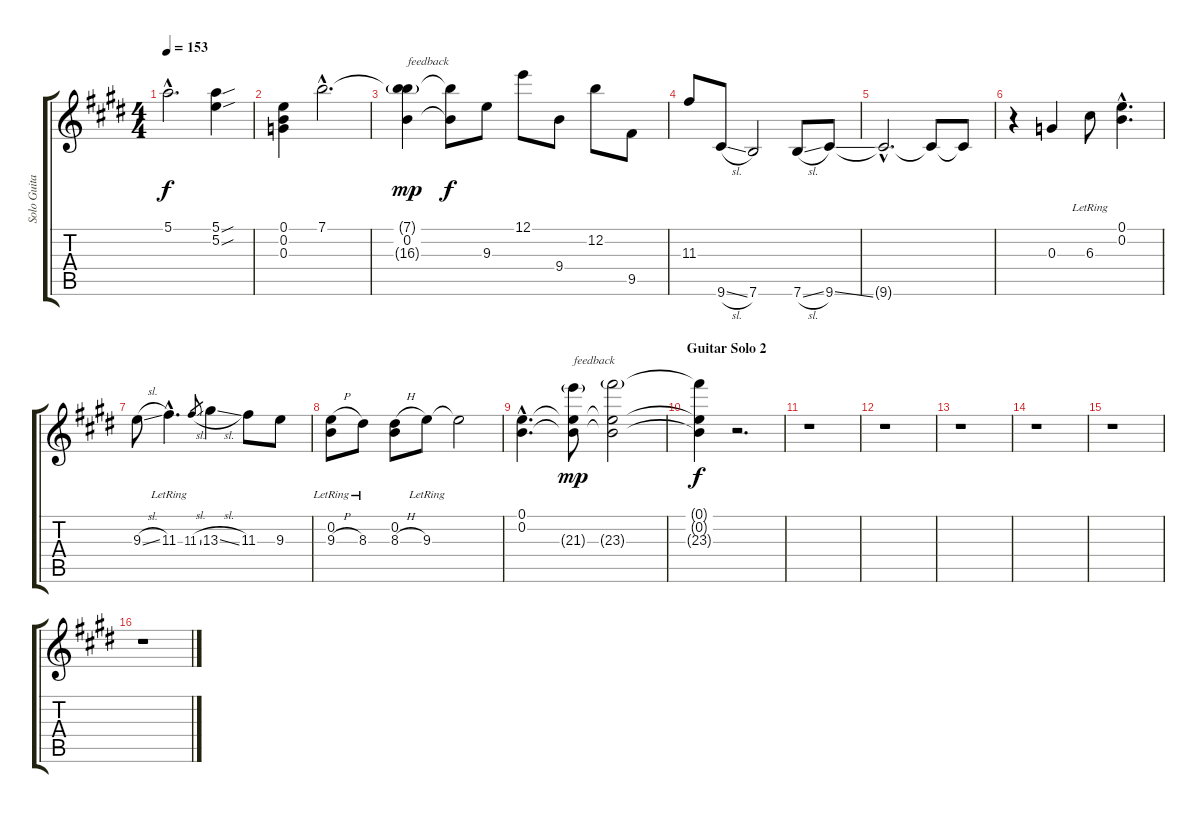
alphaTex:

\track ("Solo Guitar" "Solo Guita") {instrument electricguitarjazz}
\staff {score tabs}
\tuning (E4 B3 G3 D3 A2 E2) {hide}
\ts (4 4)
\tempo 153
\clef g2
\ks e
5.1{hac t}.2{d dy f} (5.1{sou} 5.2{sou}).4 |
(0.1 0.2 0.3).4 7.1{hac}.2{d} |
(7.1{t} 0.2 16.3{g}).4{txt "feedback" dy mp} (7.1{t} 0.2{t}).8{dy f} 9.3.8 12.1.8 9.4.8 12.2.8 9.5.8 |
11.3.8 9.6{sl}.8 7.6.2 7.6{sl}.8 9.6{ss}.8 |
9.6{hac t}.2{d} 9.6{t}.8 9.6{t}.8 |
r.4 0.3.4 6.3{lr}.8 (0.1{hac} 0.2{hac}).4{d} |
9.3{sl}.8 11.3{hac lr}.4{d} 11.3{sl}.8{gr} 13.3{sl}.4 11.3.8 9.3.8 |
(0.2{lr} 9.3{h}).8 8.3{lr}.8 (0.2 8.3{h}).8 9.3{lr}.8 9.3{t}.2 |
(0.1{hac} 0.2{hac}).4{d} (0.1{t} 0.2{t} 21.3{g}).8{txt "feedback" dy mp} (0.1{t} 0.2{t} 23.3{g}).2 |
\section ("" "Guitar Solo 2")
(0.1{t} 0.2{t} 23.3{t}).4{dy f} r.2{d} |
r.1 |
r.1 |
r.1 |
r.1 |
r.1 |
r.1
